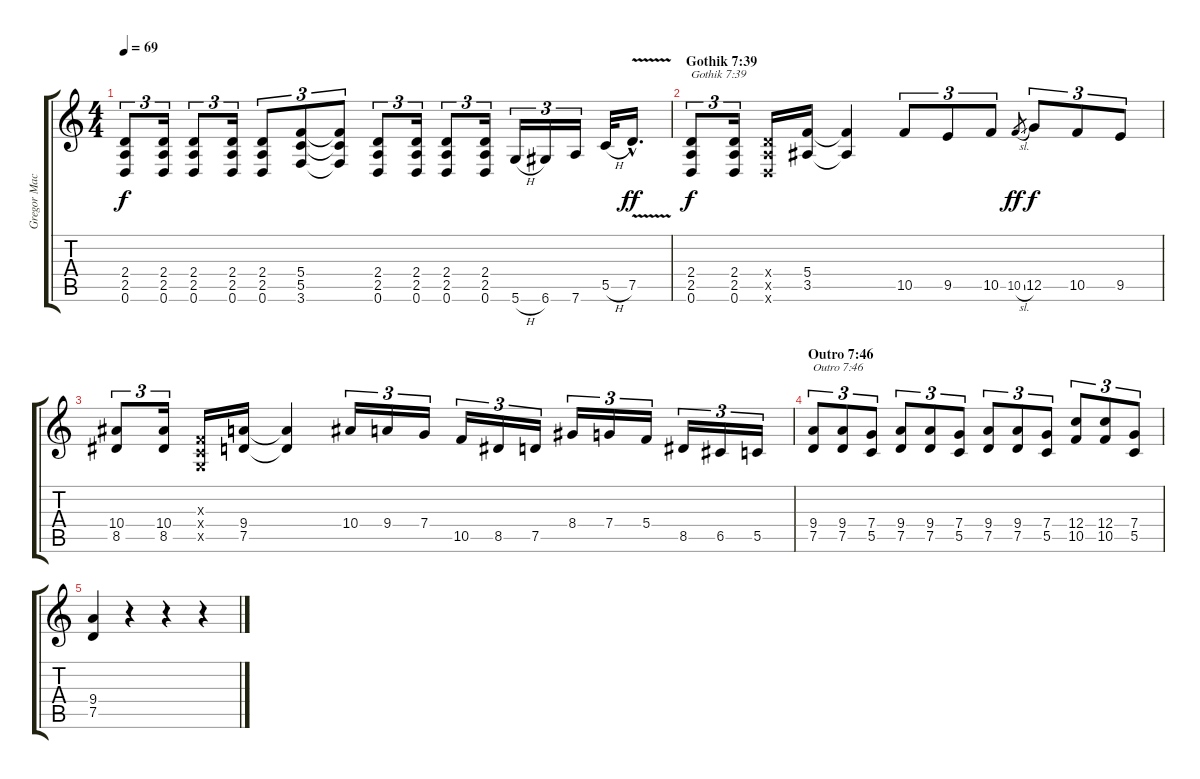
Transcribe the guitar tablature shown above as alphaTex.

\track ("Gregor Mackintosh" "Gregor Mac") {instrument overdrivenguitar}
\staff {score tabs}
\tuning (D4 A3 F3 C3 G2 D2) {hide}
\ts (4 4)
\tempo 69
\clef g2
\ks c
(2.4 2.5 0.6).8{tu (3 2) dy f} (2.4 2.5 0.6).16{tu (3 2)} (2.4 2.5 0.6).8{tu (3 2)} (2.4 2.5 0.6).16{tu (3 2)} (2.4 2.5 0.6).8{tu (3 2)} (5.4 5.5 3.6).8{tu (3 2)} (5.4{t} 5.5{t} 3.6{t}).8{tu (3 2)} (2.4 2.5 0.6).8{tu (3 2)} (2.4 2.5 0.6).16{tu (3 2)} (2.4 2.5 0.6).8{tu (3 2)} (2.4 2.5 0.6).16{tu (3 2)} 5.6{h}.16{tu (3 2)} 6.6.16{tu (3 2)} 7.6.16{tu (3 2)} 5.5{h}.32 7.5{v hac}.16{d dy ff} |
\section ("" "Gothik 7:39")
(2.4 2.5 0.6).8{tu (3 2) txt "Gothik 7:39" dy f} (2.4 2.5 0.6).16{tu (3 2)} (2.4{x} 2.5{x} 0.6{x}).16 (5.4 3.5).16 (5.4{t} 3.5{t}).4 10.5.8{tu (3 2)} 9.5.8{tu (3 2)} 10.5.8{tu (3 2)} 10.5{sl}.8{gr dy ff} 12.5.8{tu (3 2) dy f} 10.5.8{tu (3 2)} 9.5.8{tu (3 2)} |
(10.4 8.5).8{tu (3 2)} (10.4 8.5).16{tu (3 2)} (0.3{x} 0.4{x} 0.5{x}).16 (9.4 7.5).16 (9.4{t} 7.5{t}).4 10.4.16{tu (3 2)} 9.4.16{tu (3 2)} 7.4.16{tu (3 2)} 10.5.16{tu (3 2)} 8.5.16{tu (3 2)} 7.5.16{tu (3 2)} 8.4.16{tu (3 2)} 7.4.16{tu (3 2)} 5.4.16{tu (3 2)} 8.5.16{tu (3 2)} 6.5.16{tu (3 2)} 5.5.16{tu (3 2)} |
\section ("" "Outro 7:46")
(9.4 7.5).8{tu (3 2) txt "Outro 7:46"} (9.4 7.5).8{tu (3 2)} (7.4 5.5).8{tu (3 2)} (9.4 7.5).8{tu (3 2)} (9.4 7.5).8{tu (3 2)} (7.4 5.5).8{tu (3 2)} (9.4 7.5).8{tu (3 2)} (9.4 7.5).8{tu (3 2)} (7.4 5.5).8{tu (3 2)} (12.4 10.5).8{tu (3 2)} (12.4 10.5).8{tu (3 2)} (7.4 5.5).8{tu (3 2)} |
(9.4 7.5).4 r.4 r.4 r.4
